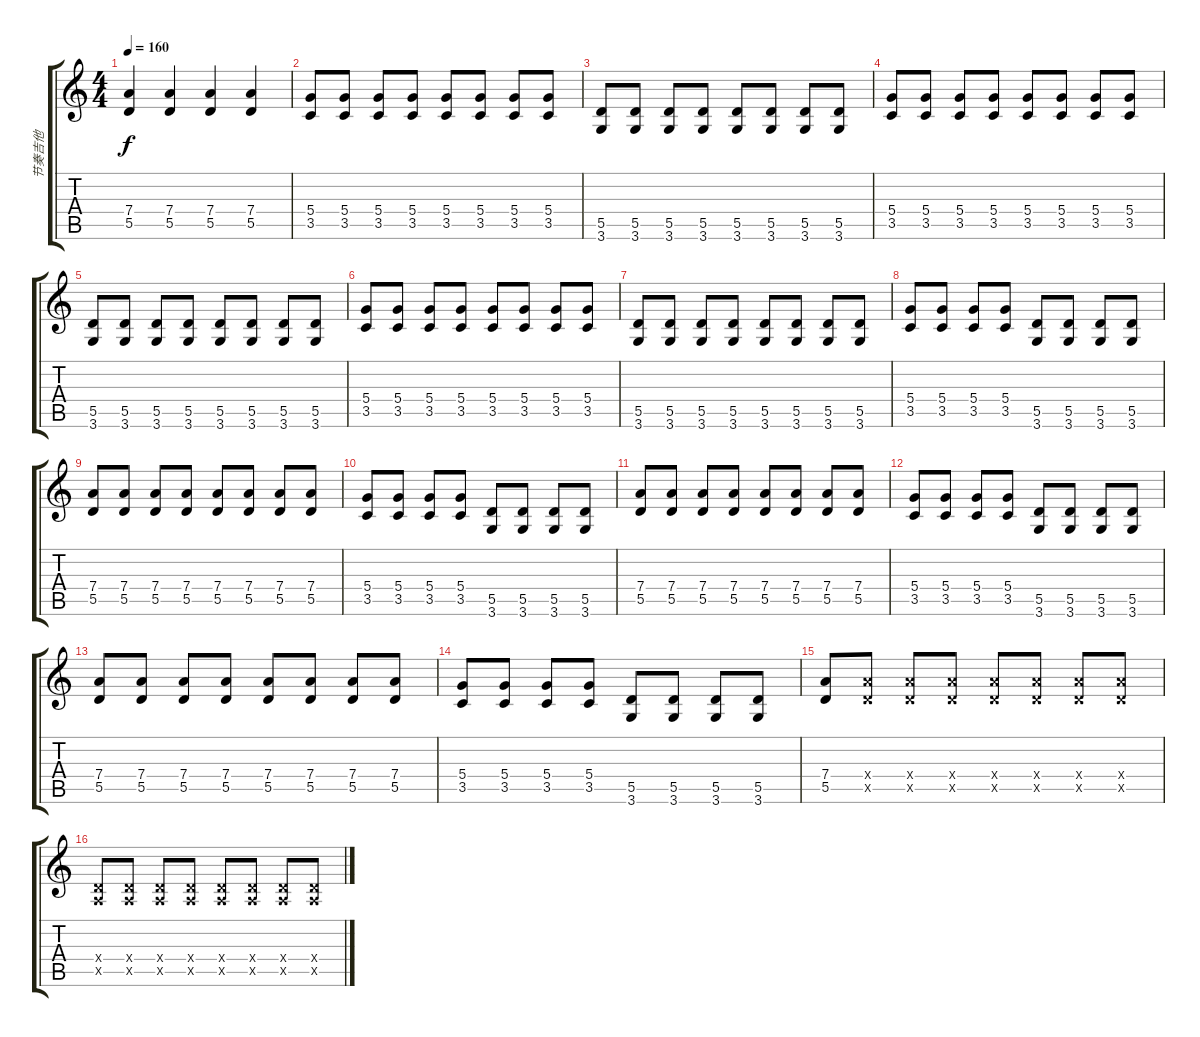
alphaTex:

\track ("节奏吉他" "节奏吉他") {instrument overdrivenguitar}
\staff {score tabs}
\tuning (E4 B3 G3 D3 A2 E2) {hide}
\ts (4 4)
\tempo 160
\clef g2
\ks c
(7.4 5.5).4{dy f} (7.4 5.5).4 (7.4 5.5).4 (7.4 5.5).4 |
(5.4 3.5).8 (5.4 3.5).8 (5.4 3.5).8 (5.4 3.5).8 (5.4 3.5).8 (5.4 3.5).8 (5.4 3.5).8 (5.4 3.5).8 |
(5.5 3.6).8 (5.5 3.6).8 (5.5 3.6).8 (5.5 3.6).8 (5.5 3.6).8 (5.5 3.6).8 (5.5 3.6).8 (5.5 3.6).8 |
(5.4 3.5).8 (5.4 3.5).8 (5.4 3.5).8 (5.4 3.5).8 (5.4 3.5).8 (5.4 3.5).8 (5.4 3.5).8 (5.4 3.5).8 |
(5.5 3.6).8 (5.5 3.6).8 (5.5 3.6).8 (5.5 3.6).8 (5.5 3.6).8 (5.5 3.6).8 (5.5 3.6).8 (5.5 3.6).8 |
(5.4 3.5).8 (5.4 3.5).8 (5.4 3.5).8 (5.4 3.5).8 (5.4 3.5).8 (5.4 3.5).8 (5.4 3.5).8 (5.4 3.5).8 |
(5.5 3.6).8 (5.5 3.6).8 (5.5 3.6).8 (5.5 3.6).8 (5.5 3.6).8 (5.5 3.6).8 (5.5 3.6).8 (5.5 3.6).8 |
(5.4 3.5).8 (5.4 3.5).8 (5.4 3.5).8 (5.4 3.5).8 (5.5 3.6).8 (5.5 3.6).8 (5.5 3.6).8 (5.5 3.6).8 |
(7.4 5.5).8 (7.4 5.5).8 (7.4 5.5).8 (7.4 5.5).8 (7.4 5.5).8 (7.4 5.5).8 (7.4 5.5).8 (7.4 5.5).8 |
(5.4 3.5).8 (5.4 3.5).8 (5.4 3.5).8 (5.4 3.5).8 (5.5 3.6).8 (5.5 3.6).8 (5.5 3.6).8 (5.5 3.6).8 |
(7.4 5.5).8 (7.4 5.5).8 (7.4 5.5).8 (7.4 5.5).8 (7.4 5.5).8 (7.4 5.5).8 (7.4 5.5).8 (7.4 5.5).8 |
(5.4 3.5).8 (5.4 3.5).8 (5.4 3.5).8 (5.4 3.5).8 (5.5 3.6).8 (5.5 3.6).8 (5.5 3.6).8 (5.5 3.6).8 |
(7.4 5.5).8 (7.4 5.5).8 (7.4 5.5).8 (7.4 5.5).8 (7.4 5.5).8 (7.4 5.5).8 (7.4 5.5).8 (7.4 5.5).8 |
(5.4 3.5).8 (5.4 3.5).8 (5.4 3.5).8 (5.4 3.5).8 (5.5 3.6).8 (5.5 3.6).8 (5.5 3.6).8 (5.5 3.6).8 |
(7.4 5.5).8 (7.4{x} 5.5{x}).8 (7.4{x} 5.5{x}).8 (7.4{x} 5.5{x}).8 (7.4{x} 5.5{x}).8 (7.4{x} 5.5{x}).8 (7.4{x} 5.5{x}).8 (7.4{x} 5.5{x}).8 |
(0.4{x} 0.5{x}).8 (0.4{x} 0.5{x}).8 (0.4{x} 0.5{x}).8 (0.4{x} 0.5{x}).8 (0.4{x} 0.5{x}).8 (0.4{x} 0.5{x}).8 (0.4{x} 0.5{x}).8 (0.4{x} 0.5{x}).8
